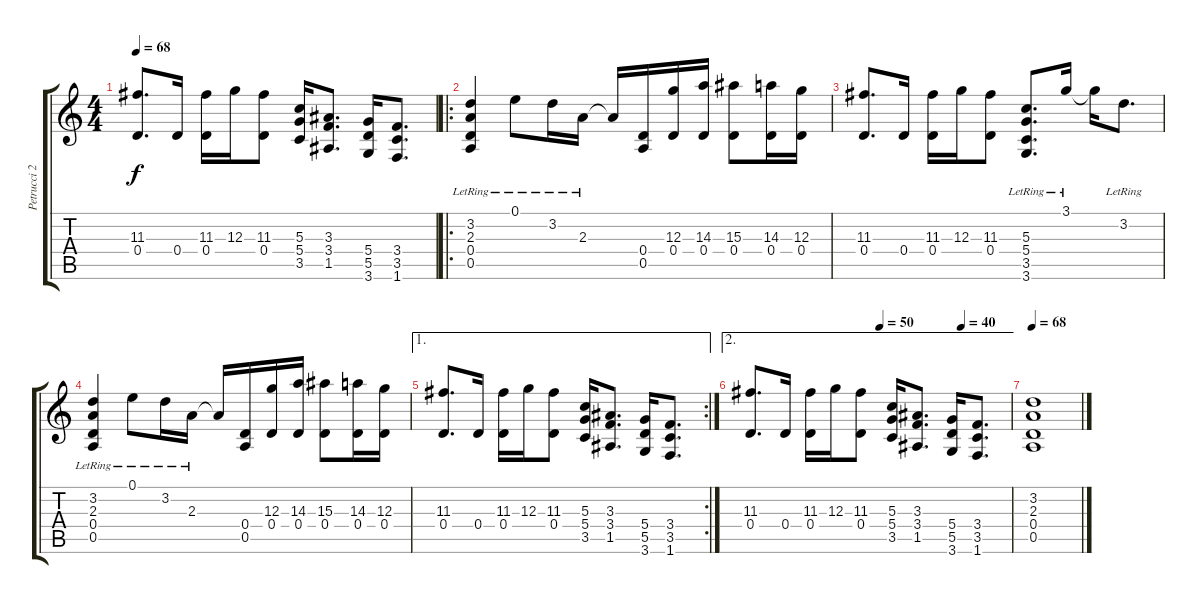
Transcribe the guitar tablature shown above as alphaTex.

\track ("Petrucci 2" "Petrucci 2") {instrument distortionguitar}
\staff {score tabs}
\tuning (E4 B3 G3 D3 A2 E2) {hide}
\ts (4 4)
\tempo 68
\clef g2
\ks c
(11.3 0.4).8{d dy f} 0.4.16 (11.3 0.4).16 12.3.16 (11.3 0.4).8 (5.3 5.4 3.5).16 (3.3 3.4 1.5).8{d} (5.4 5.5 3.6).16 (3.4 3.5 1.6).8{d} |
\ro
(3.2 2.3{lr} 0.4 0.5).4 0.1{lr}.8 3.2{lr}.16 2.3{lr}.16 2.3{t}.16 (0.4 0.5).16 (12.3 0.4).16 (14.3 0.4).16 (15.3 0.4).8 (14.3 0.4).16 (12.3 0.4).16 |
(11.3 0.4).8{d} 0.4.16 (11.3 0.4).16 12.3.16 (11.3 0.4).8 (5.3{lr} 5.4 3.5 3.6).8{d} 3.1{lr}.16 3.1{t}.16 3.2{lr}.8{d} |
(3.2{lr} 2.3 0.4 0.5).4 0.1{lr}.8 3.2{lr}.16 2.3{lr}.16 2.3{t}.16 (0.4 0.5).16 (12.3 0.4).16 (14.3 0.4).16 (15.3 0.4).8 (14.3 0.4).16 (12.3 0.4).16 |
\ae 1
\rc 2
(11.3 0.4).8{d} 0.4.16 (11.3 0.4).16 12.3.16 (11.3 0.4).8 (5.3 5.4 3.5).16 (3.3 3.4 1.5).8{d} (5.4 5.5 3.6).16 (3.4 3.5 1.6).8{d} |
\ae 2
\tempo (50 0.5)
\tempo (40 0.8125)
(11.3 0.4).8{d} 0.4.16 (11.3 0.4).16 12.3.16 (11.3 0.4).8 (5.3 5.4 3.5).16 (3.3 3.4 1.5).8{d} (5.4 5.5 3.6).16 (3.4 3.5 1.6).8{d} |
\tempo 68
(3.2 2.3 0.4 0.5).1
